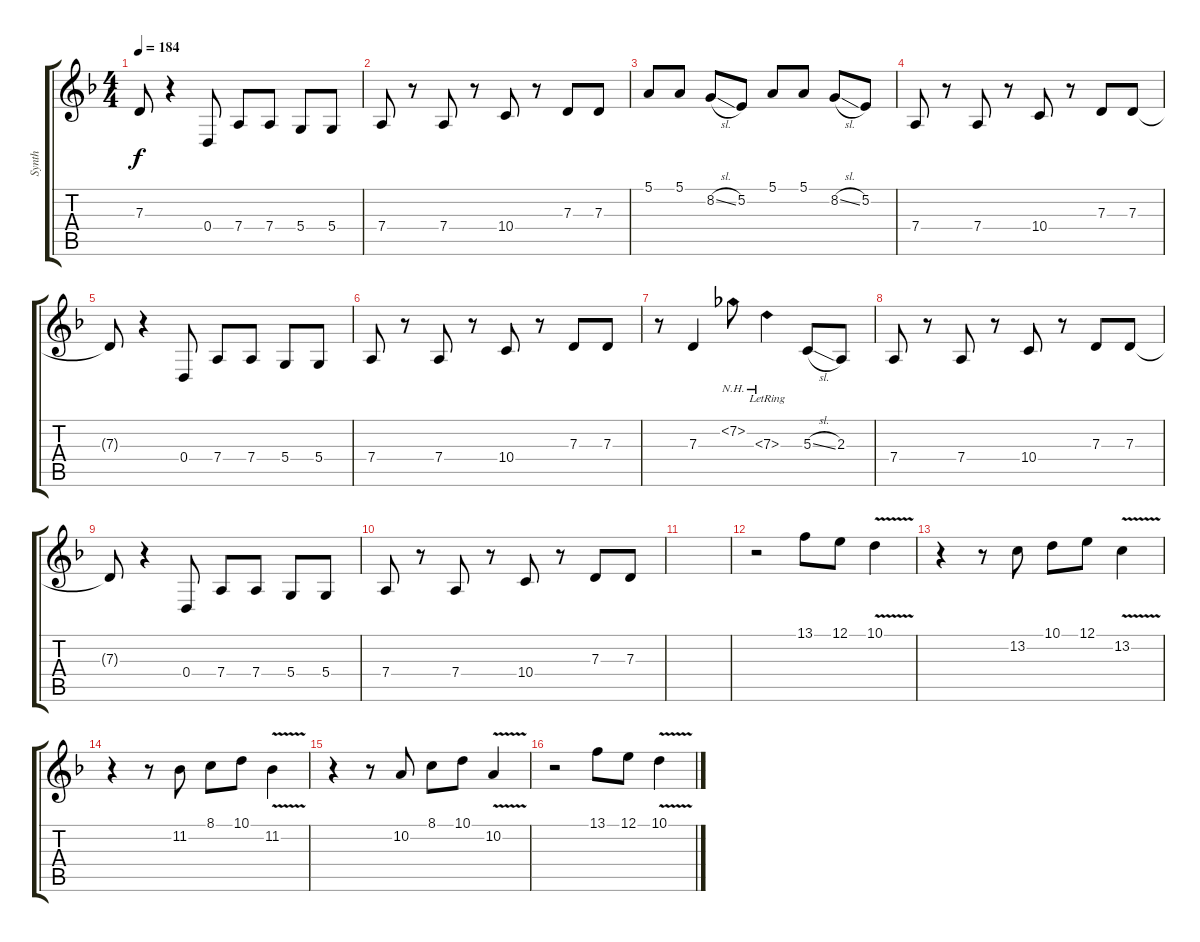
\track ("Synth" "Synth") {instrument lead2sawtooth}
\staff {score tabs}
\tuning (E4 B3 G3 D3 A2 E2) {hide}
\ts (4 4)
\tempo 184
\clef g2
\ks f
7.3{t}.8{dy f} r.4 0.4.8 7.4.8 7.4.8 5.4.8 5.4.8 |
7.4.8 r.8 7.4.8 r.8 10.4.8 r.8 7.3.8 7.3.8 |
5.1.8 5.1.8 8.2{sl}.8 5.2.8 5.1.8 5.1.8 8.2{sl}.8 5.2.8 |
7.4.8 r.8 7.4.8 r.8 10.4.8 r.8 7.3.8 7.3.8 |
7.3{t}.8 r.4 0.4.8 7.4.8 7.4.8 5.4.8 5.4.8 |
7.4.8 r.8 7.4.8 r.8 10.4.8 r.8 7.3.8 7.3.8 |
r.8 7.3.4 7.2{nh}.8 7.3{nh lr}.4 5.3{sl}.8 2.3.8 |
7.4.8 r.8 7.4.8 r.8 10.4.8 r.8 7.3.8 7.3.8 |
7.3{t}.8 r.4 0.4.8 7.4.8 7.4.8 5.4.8 5.4.8 |
7.4.8 r.8 7.4.8 r.8 10.4.8 r.8 7.3.8 7.3.8 |
|
r.2 13.1.8 12.1.8 10.1{v}.4 |
r.4 r.8 13.2.8 10.1.8 12.1.8 13.2{v}.4 |
r.4 r.8 11.2.8 8.1.8 10.1.8 11.2{v}.4 |
r.4 r.8 10.2.8 8.1.8 10.1.8 10.2{v}.4 |
r.2 13.1.8 12.1.8 10.1{v}.4
